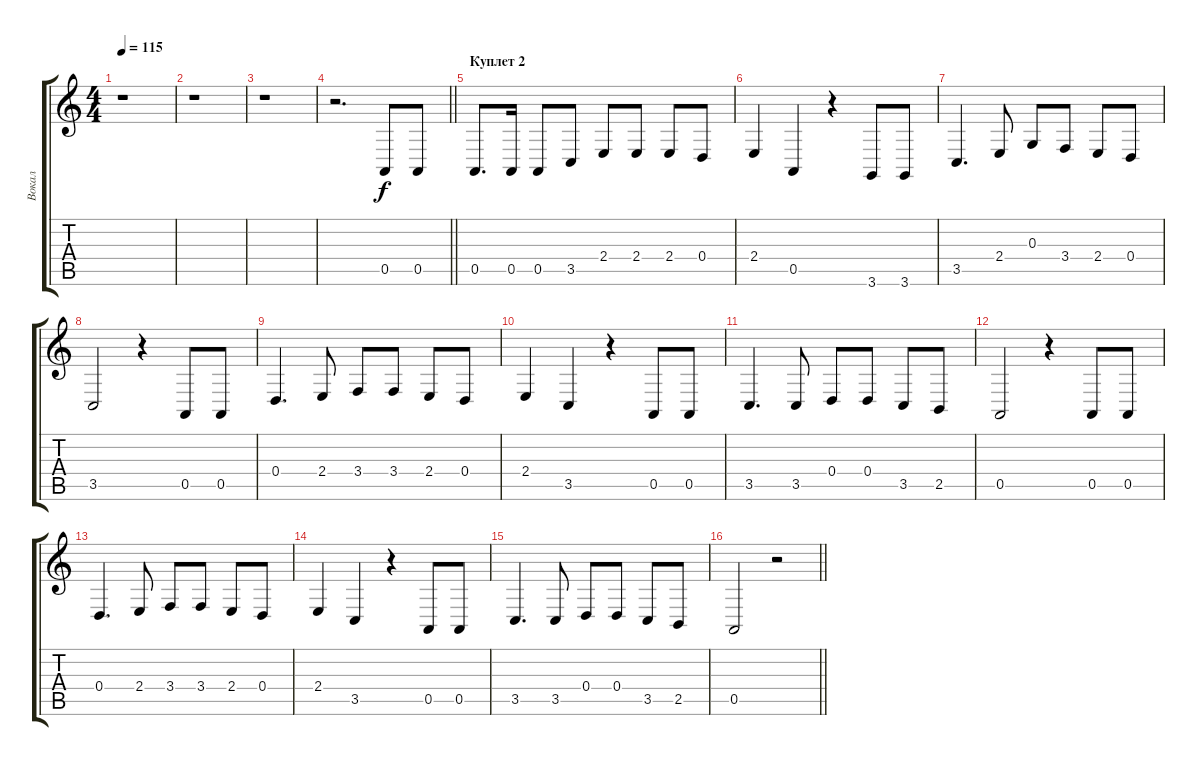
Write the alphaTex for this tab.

\track ("Вокал" "Вокал") {instrument tenorsax}
\staff {score tabs}
\tuning (E4 B3 G3 D3 A2 E2) {hide}
\ts (4 4)
\tempo 115
\clef g2
\ks c
r.1{dy f} |
r.1 |
r.1 |
\barLineRight lightlight
r.2{d} 0.5.8 0.5.8 |
\section ("" "Куплет 2")
0.5.8{d} 0.5.16 0.5.8 3.5.8 2.4.8 2.4.8 2.4.8 0.4.8 |
2.4.4 0.5.4 r.4 3.6.8 3.6.8 |
3.5.4{d} 2.4.8 0.3.8 3.4.8 2.4.8 0.4.8 |
3.5.2 r.4 0.5.8 0.5.8 |
0.4.4{d} 2.4.8 3.4.8 3.4.8 2.4.8 0.4.8 |
2.4.4 3.5.4 r.4 0.5.8 0.5.8 |
3.5.4{d} 3.5.8 0.4.8 0.4.8 3.5.8 2.5.8 |
0.5.2 r.4 0.5.8 0.5.8 |
0.4.4{d} 2.4.8 3.4.8 3.4.8 2.4.8 0.4.8 |
2.4.4 3.5.4 r.4 0.5.8 0.5.8 |
3.5.4{d} 3.5.8 0.4.8 0.4.8 3.5.8 2.5.8 |
\barLineRight lightlight
0.5.2 r.2
